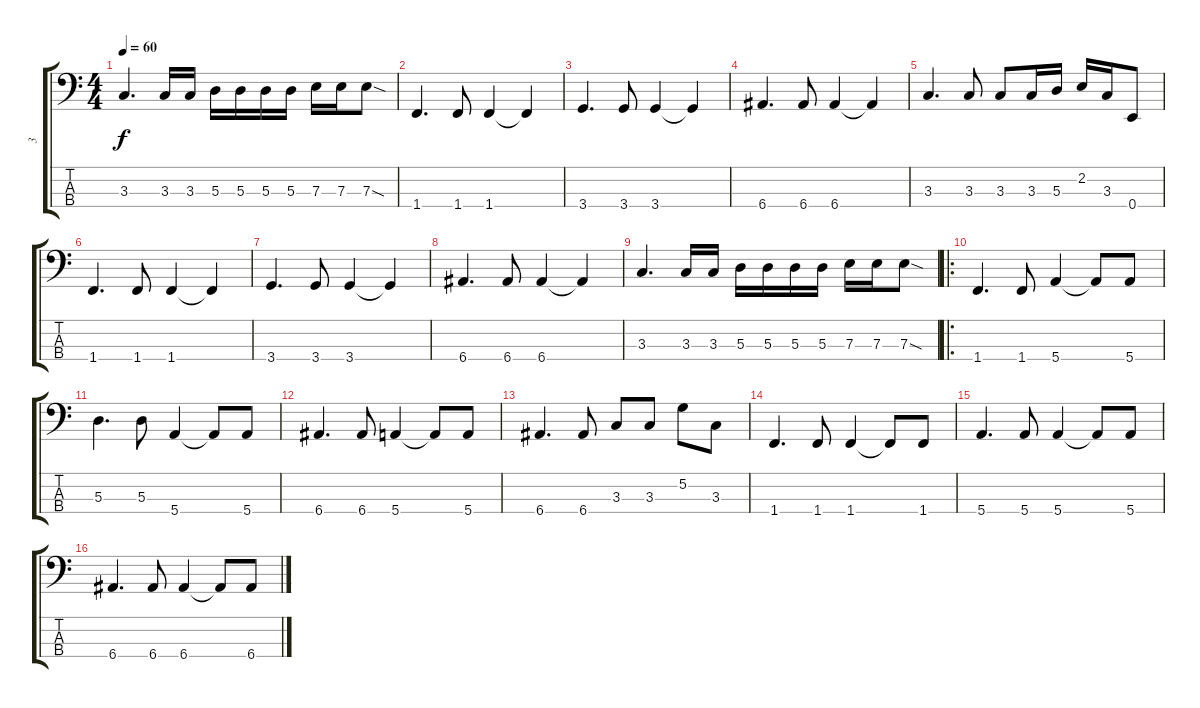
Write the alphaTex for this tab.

\track ("3" "3") {instrument acousticguitarnylon}
\staff {score tabs}
\tuning (G2 D2 A1 E1) {hide}
\ts (4 4)
\tempo 60
\clef f4
\ks c
3.3.4{d dy f} 3.3.16 3.3.16 5.3.16 5.3.16 5.3.16 5.3.16 7.3.16 7.3.16 7.3{sod}.8 |
1.4.4{d} 1.4.8 1.4.4 1.4{t}.4 |
3.4.4{d} 3.4.8 3.4.4 3.4{t}.4 |
6.4.4{d} 6.4.8 6.4.4 6.4{t}.4 |
3.3.4{d} 3.3.8 3.3.8 3.3.16 5.3.16 2.2.16 3.3.16 0.4.8 |
1.4.4{d} 1.4.8 1.4.4 1.4{t}.4 |
3.4.4{d} 3.4.8 3.4.4 3.4{t}.4 |
6.4.4{d} 6.4.8 6.4.4 6.4{t}.4 |
3.3.4{d} 3.3.16 3.3.16 5.3.16 5.3.16 5.3.16 5.3.16 7.3.16 7.3.16 7.3{sod}.8 |
\ro
1.4.4{d} 1.4.8 5.4.4 5.4{t}.8 5.4.8 |
5.3.4{d} 5.3.8 5.4.4 5.4{t}.8 5.4.8 |
6.4.4{d} 6.4.8 5.4.4 5.4{t}.8 5.4.8 |
6.4.4{d} 6.4.8 3.3.8 3.3.8 5.2.8 3.3.8 |
1.4.4{d} 1.4.8 1.4.4 1.4{t}.8 1.4.8 |
5.4.4{d} 5.4.8 5.4.4 5.4{t}.8 5.4.8 |
6.4.4{d} 6.4.8 6.4.4 6.4{t}.8 6.4.8
